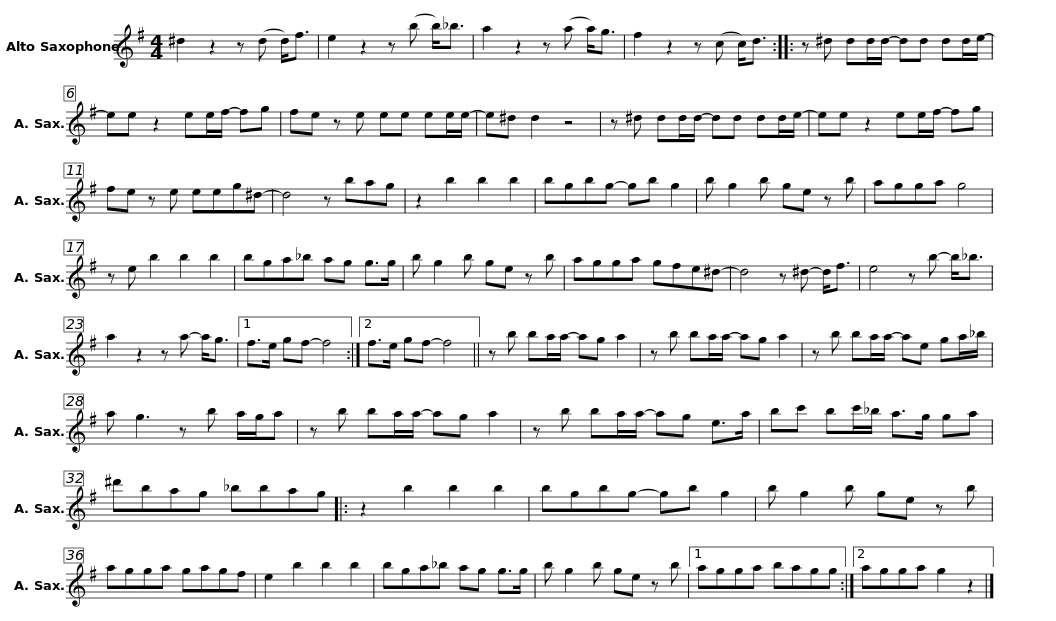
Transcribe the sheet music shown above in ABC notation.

X:1
L:1/8
M:4/4
I:linebreak $
K:none
V:1 treble transpose=-9
V:1
[K:G] ^d2 z2 z (d d<)f | e2 z2 z (b b<)_b | a2 z2 z (a a<)g | f2 z2 z (c c<)d :: z ^d dd/d/- dd dd/e/- |$ %5
 ee z2 ee/f/- fg | fe z e ee ee/e/- | e^d d2 z4 | z ^d dd/d/- dd dd/e/- | ee z2 ee/f/- fg |$ %10
 fe z e eeg^d- | d4 z bag | z2 b2 b2 b2 | bgbg- gb g2 | b g2 b ge z b | %15
 agga g4 |$ z e b2 b2 b2 | bga_b ag g>g | b g2 b ge z b | agga gfe^d- | %20
 d4 z ^d- d<f | e4 z b- b<_b |$ a2 z2 z a- a<g |1 f>e gf- f4 :|2 f>e gf- f4 || %25
 z b ba/a/- ag a2 | z b ba/a/- ag a2 |$ z b ba/a/- ae ga/_b/ | a g3 z b a/g/a | z b ba/a/- ag a2 | %30
 z b ba/a/- ag e>a |$ bc' bc'/_b/ a>g ga | ^d'bag _bbag |: z2 b2 b2 b2 | bgbg- gb g2 | %35
 b g2 b ge z b |$ agga gagf | e2 b2 b2 b2 | bga_b ag g>g | b g2 b ge z b |1 %40
 agga bagg :|2$ agga g2 z2 |] %42
